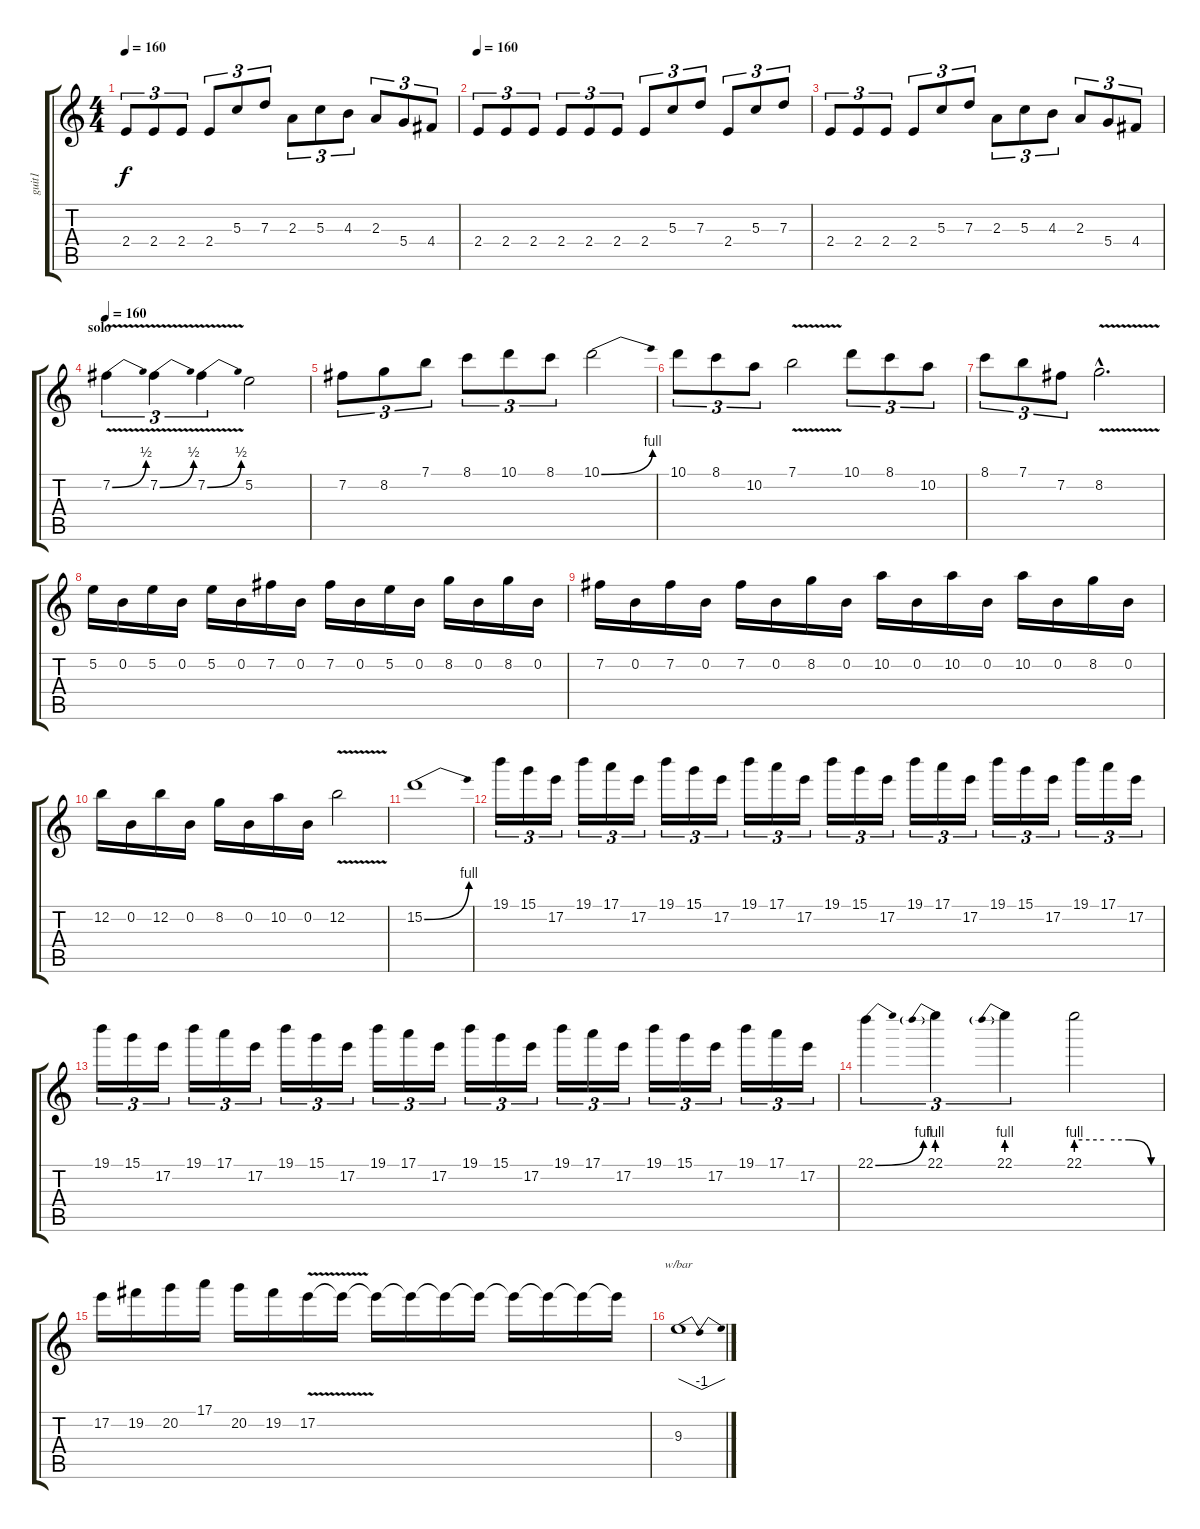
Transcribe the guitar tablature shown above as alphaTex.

\track ("guit1" "guit1") {instrument distortionguitar}
\staff {score tabs}
\tuning (E4 B3 G3 D3 A2 E2) {hide}
\ts (4 4)
\tempo 160
\clef g2
\ks c
2.4.8{tu (3 2) dy f} 2.4.8{tu (3 2)} 2.4.8{tu (3 2)} 2.4.8{tu (3 2)} 5.3.8{tu (3 2)} 7.3.8{tu (3 2)} 2.3.8{tu (3 2)} 5.3.8{tu (3 2)} 4.3.8{tu (3 2)} 2.3.8{tu (3 2)} 5.4.8{tu (3 2)} 4.4.8{tu (3 2)} |
\tempo 160
2.4.8{tu (3 2)} 2.4.8{tu (3 2)} 2.4.8{tu (3 2)} 2.4.8{tu (3 2)} 2.4.8{tu (3 2)} 2.4.8{tu (3 2)} 2.4.8{tu (3 2)} 5.3.8{tu (3 2)} 7.3.8{tu (3 2)} 2.4.8{tu (3 2)} 5.3.8{tu (3 2)} 7.3.8{tu (3 2)} |
2.4.8{tu (3 2)} 2.4.8{tu (3 2)} 2.4.8{tu (3 2)} 2.4.8{tu (3 2)} 5.3.8{tu (3 2)} 7.3.8{tu (3 2)} 2.3.8{tu (3 2)} 5.3.8{tu (3 2)} 4.3.8{tu (3 2)} 2.3.8{tu (3 2)} 5.4.8{tu (3 2)} 4.4.8{tu (3 2)} |
\section ("" "solo")
\tempo 160
7.2{be (bend 0 0 60 2) v}.4{tu (3 2)} 7.2{be (bend 0 0 60 2) v}.4{tu (3 2)} 7.2{be (bend 0 0 60 2) v}.4{tu (3 2)} 5.2.2 |
7.2.8{tu (3 2)} 8.2.8{tu (3 2)} 7.1.8{tu (3 2)} 8.1.8{tu (3 2)} 10.1.8{tu (3 2)} 8.1.8{tu (3 2)} 10.1{be (bend 0 0 60 4)}.2 |
10.1.8{tu (3 2)} 8.1.8{tu (3 2)} 10.2.8{tu (3 2)} 7.1{v}.2 10.1.8{tu (3 2)} 8.1.8{tu (3 2)} 10.2.8{tu (3 2)} |
8.1.8{tu (3 2)} 7.1.8{tu (3 2)} 7.2.8{tu (3 2)} 8.2{v hac}.2{d} |
5.2.16 0.2.16 5.2.16 0.2.16 5.2.16 0.2.16 7.2.16 0.2.16 7.2.16 0.2.16 5.2.16 0.2.16 8.2.16 0.2.16 8.2.16 0.2.16 |
7.2.16 0.2.16 7.2.16 0.2.16 7.2.16 0.2.16 8.2.16 0.2.16 10.2.16 0.2.16 10.2.16 0.2.16 10.2.16 0.2.16 8.2.16 0.2.16 |
12.2.16 0.2.16 12.2.16 0.2.16 8.2.16 0.2.16 10.2.16 0.2.16 12.2{v}.2 |
15.2{be (bend 0 0 60 4)}.1 |
19.1.16{tu (3 2)} 15.1.16{tu (3 2)} 17.2.16{tu (3 2)} 19.1.16{tu (3 2)} 17.1.16{tu (3 2)} 17.2.16{tu (3 2)} 19.1.16{tu (3 2)} 15.1.16{tu (3 2)} 17.2.16{tu (3 2)} 19.1.16{tu (3 2)} 17.1.16{tu (3 2)} 17.2.16{tu (3 2)} 19.1.16{tu (3 2)} 15.1.16{tu (3 2)} 17.2.16{tu (3 2)} 19.1.16{tu (3 2)} 17.1.16{tu (3 2)} 17.2.16{tu (3 2)} 19.1.16{tu (3 2)} 15.1.16{tu (3 2)} 17.2.16{tu (3 2)} 19.1.16{tu (3 2)} 17.1.16{tu (3 2)} 17.2.16{tu (3 2)} |
19.1.16{tu (3 2)} 15.1.16{tu (3 2)} 17.2.16{tu (3 2)} 19.1.16{tu (3 2)} 17.1.16{tu (3 2)} 17.2.16{tu (3 2)} 19.1.16{tu (3 2)} 15.1.16{tu (3 2)} 17.2.16{tu (3 2)} 19.1.16{tu (3 2)} 17.1.16{tu (3 2)} 17.2.16{tu (3 2)} 19.1.16{tu (3 2)} 15.1.16{tu (3 2)} 17.2.16{tu (3 2)} 19.1.16{tu (3 2)} 17.1.16{tu (3 2)} 17.2.16{tu (3 2)} 19.1.16{tu (3 2)} 15.1.16{tu (3 2)} 17.2.16{tu (3 2)} 19.1.16{tu (3 2)} 17.1.16{tu (3 2)} 17.2.16{tu (3 2)} |
22.1{be (bend 0 0 60 4)}.4{tu (3 2)} 22.1{be (prebend 0 4 60 4)}.4{tu (3 2)} 22.1{be (prebend 0 4 60 4)}.4{tu (3 2)} 22.1{be (custom 0 4 20 4 38 4 54 0 60 0)}.2 |
17.2.16 19.2.16 20.2.16 17.1.16 20.2.16 19.2.16 17.2{v}.16 17.2{t}.16 17.2{t}.16 17.2{t}.16 17.2{t}.16 17.2{t}.16 17.2{t}.16 17.2{t}.16 17.2{t}.16 17.2{t}.16 |
9.3.1{tbe (dip default 0 0 30 -4 60 0)}
